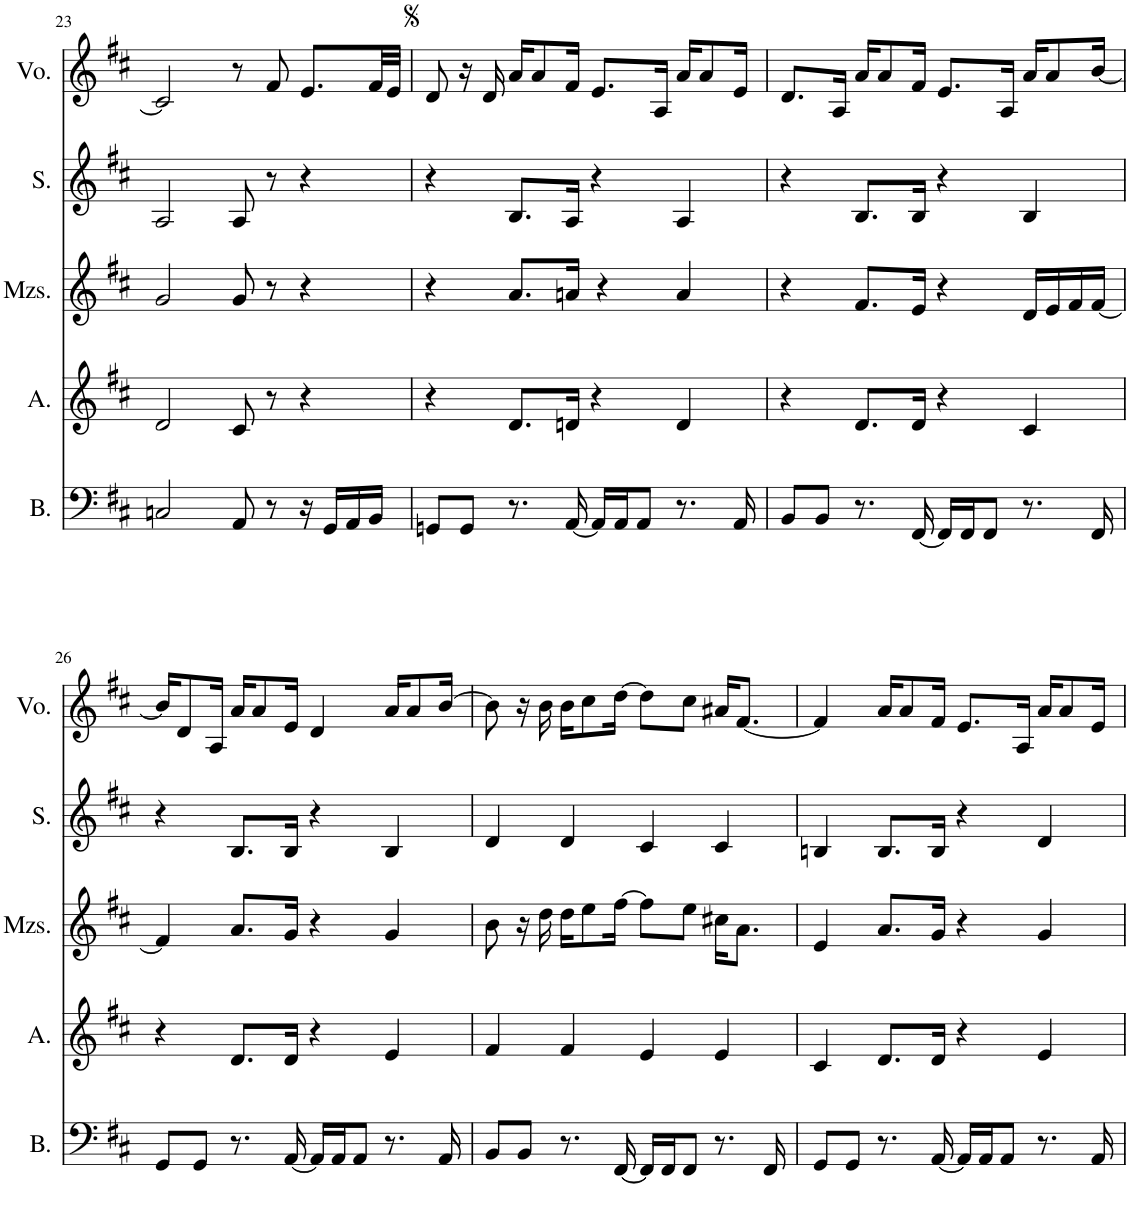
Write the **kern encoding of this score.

**kern	**kern	**kern	**kern	**kern
*part5	*part4	*part3	*part2	*part1
*staff5	*staff4	*staff3	*staff2	*staff1
*I"Bass	*I"Alto	*I"Mezzosoprano	*I"Soprano	*I"Voice
*I'B.	*I'A.	*I'Mzs.	*I'S.	*I'Vo.
!!LO:PB:g=z
*clefF4	*clefG2	*clefG2	*clefG2	*clefG2
*k[f#c#]	*k[f#c#]	*k[f#c#]	*k[f#c#]	*k[f#c#]
*M4/4	*M4/4	*M4/4	*M4/4	*M4/4
*met(c)	*met(c)	*met(c)	*met(c)	*met(c)
=23	=23	=23	=23	=23
2Cn/	2d/	2g/	2A/	2c/]
8AA/	8c#/	8g/	8A/	8r
8r	8r	8r	8r	8f#/
16r	4r	4r	4r	8.e/L
16GG/LL	.	.	.	.
16AA/	.	.	.	.
16BB/JJ	.	.	.	32f#/LL
.	.	.	.	32e/JJJ
=24	=24	=24	=24	=24
8GGn/L	4r	4r	4r	8d/
8GG/J	.	.	.	16r
.	.	.	.	16d/
8.r	8.d/L	8.a/L	8.B/L	16a/KL
.	.	.	.	8a/
[16AA/	16dn/Jk	16an/Jk	16A/Jk	16f#/Jk
16AA/LL]	4r	4r	4r	8.e/L
16AA/J	.	.	.	.
8AA/J	.	.	.	.
.	.	.	.	16A/Jk
8.r	4d/	4a/	4A/	16a/KL
.	.	.	.	8a/
16AA/	.	.	.	16e/Jk
=25	=25	=25	=25	=25
8BB/L	4r	4r	4r	8.d/L
8BB/J	.	.	.	.
.	.	.	.	16A/Jk
8.r	8.d/L	8.f#/L	8.B/L	16a/KL
.	.	.	.	8a/
[16FF#/	16d/Jk	16e/Jk	16B/Jk	16f#/Jk
16FF#/LL]	4r	4r	4r	8.e/L
16FF#/J	.	.	.	.
8FF#/J	.	.	.	.
.	.	.	.	16A/Jk
8.r	4c#/	16d/LL	4B/	16a/KL
.	.	16e/	.	8a/
.	.	16f#/	.	.
16FF#/	.	[16f#/JJ	.	[16b/Jk
!!LO:LB:g=z
=26	=26	=26	=26	=26
8GG/L	4r	4f#/]	4r	16b/KL]
.	.	.	.	8d/
8GG/J	.	.	.	.
.	.	.	.	16A/Jk
8.r	8.d/L	8.a/L	8.B/L	16a/KL
.	.	.	.	8a/
[16AA/	16d/Jk	16g/Jk	16B/Jk	16e/Jk
16AA/LL]	4r	4r	4r	4d/
16AA/J	.	.	.	.
8AA/J	.	.	.	.
8.r	4e/	4g/	4B/	16a/KL
.	.	.	.	8a/
16AA/	.	.	.	[16b/Jk
=27	=27	=27	=27	=27
8BB/L	4f#/	8b\	4d/	8b\]
8BB/J	.	16r	.	16r
.	.	16dd\	.	16b\
8.r	4f#/	16dd\KL	4d/	16b\KL
.	.	8ee\	.	8cc#\
[16FF#/	.	[16ff#\Jk	.	[16dd\Jk
16FF#/LL]	4e/	8ff#\L]	4c#/	8dd\L]
16FF#/J	.	.	.	.
8FF#/J	.	8ee\J	.	8cc#\J
8.r	4e/	16cc#X\KL	4c#/	16a#X/KL
.	.	8.a\J	.	[8.f#/J
16FF#/	.	.	.	.
=28	=28	=28	=28	=28
8GG/L	4c#/	4e/	4Bn/	4f#/]
8GG/J	.	.	.	.
8.r	8.d/L	8.a/L	8.B/L	16a/KL
.	.	.	.	8a/
[16AA/	16d/Jk	16g/Jk	16B/Jk	16f#/Jk
16AA/LL]	4r	4r	4r	8.e/L
16AA/J	.	.	.	.
8AA/J	.	.	.	.
.	.	.	.	16A/Jk
8.r	4e/	4g/	4d/	16a/KL
.	.	.	.	8a/
16AA/	.	.	.	16e/Jk
=	=	=	=	=
*-	*-	*-	*-	*-
